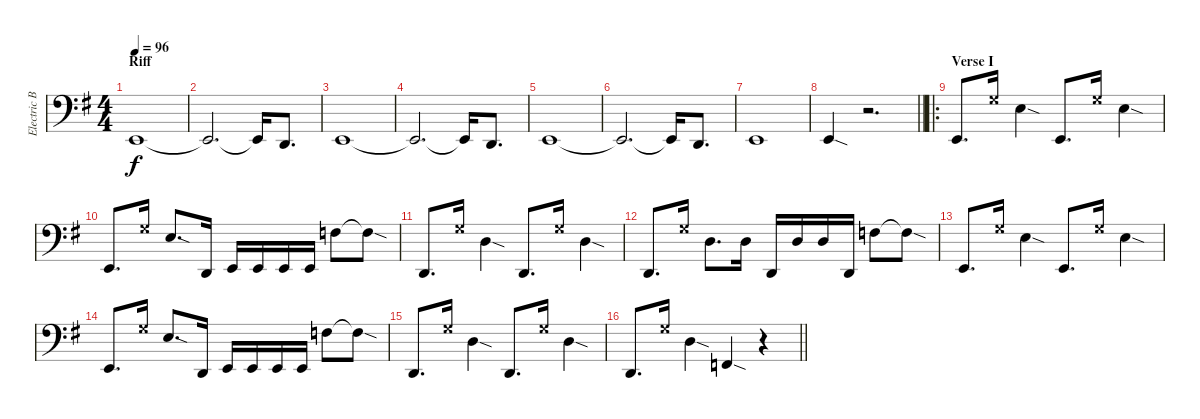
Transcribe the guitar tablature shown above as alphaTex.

\track ("Electric Bass" "Electric B") {instrument electricbassfinger}
\staff {score}
\tuning (G2 D2 A1 D1) {hide}
\ts (4 4)
\section ("" "Riff")
\tempo 96
\clef f4
\ks eminor
2.4.1{dy f instrument electricbassfinger} |
2.4{t}.2{d} 2.4{t}.16 0.4.8{d} |
2.4.1 |
2.4{t}.2{d} 2.4{t}.16 0.4.8{d} |
2.4.1 |
2.4{t}.2{d} 2.4{t}.16 0.4.8{d} |
2.4.1 |
\barLineRight lightlight
2.4{sod}.4 r.2{d} |
\ro
\section ("" "Verse I")
2.4.8{d} 5.2{x}.16 7.3{sod}.4 2.4.8{d} 5.2{x}.16 7.3{sod}.4 |
2.4.8{d} 5.2{x}.16 7.3{sod}.8{d} 0.4.16 2.4.16 2.4.16 2.4.16 2.4.16 8.3.8 8.3{sod t}.8 |
0.4.8{d} 5.2{x}.16 5.3{sod}.4 0.4.8{d} 5.2{x}.16 5.3{sod}.4 |
0.4.8{d} 5.2{x}.16 5.3.8{d} 5.3.16 0.4.16 5.3.16 5.3.16 0.4.16 8.3.8 8.3{sod t}.8 |
2.4.8{d} 5.2{x}.16 7.3{sod}.4 2.4.8{d} 5.2{x}.16 7.3{sod}.4 |
2.4.8{d} 5.2{x}.16 7.3{sod}.8{d} 0.4.16 2.4.16 2.4.16 2.4.16 2.4.16 8.3.8 8.3{sod t}.8 |
0.4.8{d} 5.2{x}.16 5.3{sod}.4 0.4.8{d} 5.2{x}.16 5.3{sod}.4 |
\barLineRight lightlight
0.4.8{d} 5.2{x}.16 5.3{sod}.4 3.4{sod}.4 r.4
